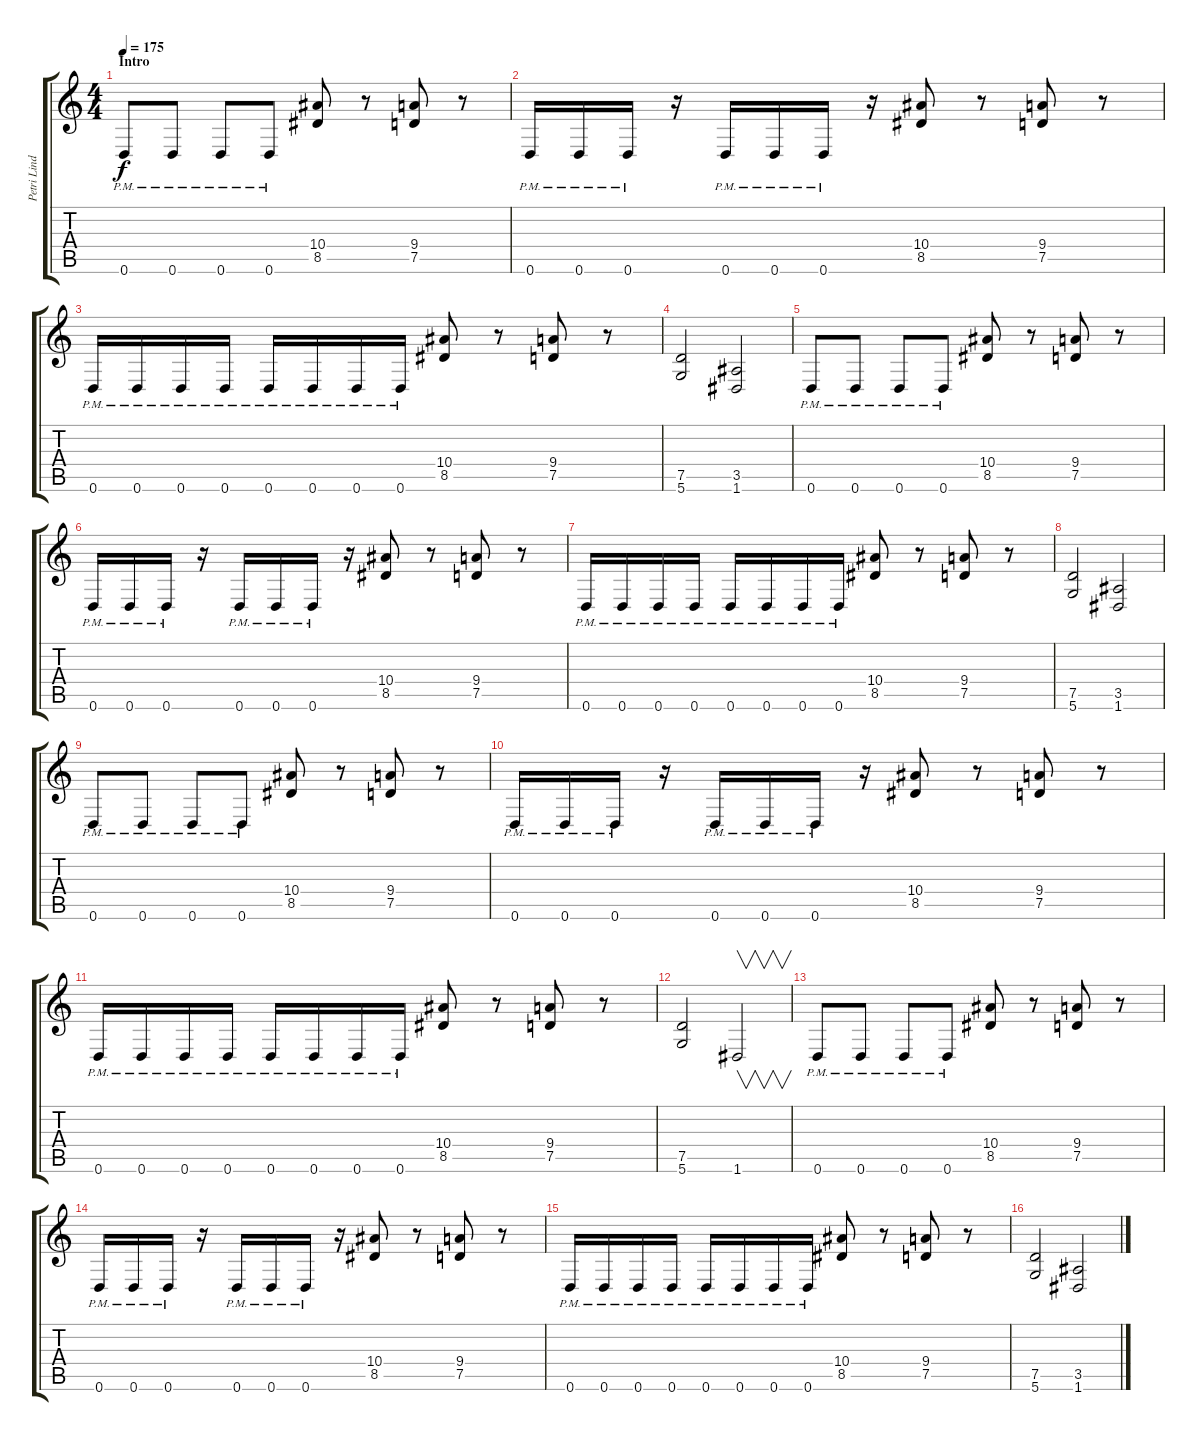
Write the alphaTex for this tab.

\track ("Petri Lindroos" "Petri Lind") {instrument distortionguitar}
\staff {score tabs}
\tuning (D4 A3 F3 C3 G2 D2) {hide}
\ts (4 4)
\section ("" "Intro")
\tempo 175
\clef g2
\ks c
0.6{pm}.8{dy f instrument distortionguitar} 0.6{pm}.8 0.6{pm}.8 0.6{pm}.8 (10.4 8.5).8 r.8 (9.4 7.5).8 r.8 |
0.6{pm}.16 0.6{pm}.16 0.6{pm}.16 r.16 0.6{pm}.16 0.6{pm}.16 0.6{pm}.16 r.16 (10.4 8.5).8 r.8 (9.4 7.5).8 r.8 |
0.6{pm}.16 0.6{pm}.16 0.6{pm}.16 0.6{pm}.16 0.6{pm}.16 0.6{pm}.16 0.6{pm}.16 0.6{pm}.16 (10.4 8.5).8 r.8 (9.4 7.5).8 r.8 |
(7.5 5.6).2 (3.5 1.6).2 |
0.6{pm}.8 0.6{pm}.8 0.6{pm}.8 0.6{pm}.8 (10.4 8.5).8 r.8 (9.4 7.5).8 r.8 |
0.6{pm}.16 0.6{pm}.16 0.6{pm}.16 r.16 0.6{pm}.16 0.6{pm}.16 0.6{pm}.16 r.16 (10.4 8.5).8 r.8 (9.4 7.5).8 r.8 |
0.6{pm}.16 0.6{pm}.16 0.6{pm}.16 0.6{pm}.16 0.6{pm}.16 0.6{pm}.16 0.6{pm}.16 0.6{pm}.16 (10.4 8.5).8 r.8 (9.4 7.5).8 r.8 |
(7.5 5.6).2 (3.5 1.6).2 |
0.6{pm}.8 0.6{pm}.8 0.6{pm}.8 0.6{pm}.8 (10.4 8.5).8 r.8 (9.4 7.5).8 r.8 |
0.6{pm}.16 0.6{pm}.16 0.6{pm}.16 r.16 0.6{pm}.16 0.6{pm}.16 0.6{pm}.16 r.16 (10.4 8.5).8 r.8 (9.4 7.5).8 r.8 |
0.6{pm}.16 0.6{pm}.16 0.6{pm}.16 0.6{pm}.16 0.6{pm}.16 0.6{pm}.16 0.6{pm}.16 0.6{pm}.16 (10.4 8.5).8 r.8 (9.4 7.5).8 r.8 |
(7.5 5.6).2 1.6.2{v instrument guitarharmonics} |
0.6{pm}.8{instrument distortionguitar} 0.6{pm}.8 0.6{pm}.8 0.6{pm}.8 (10.4 8.5).8 r.8 (9.4 7.5).8 r.8 |
0.6{pm}.16 0.6{pm}.16 0.6{pm}.16 r.16 0.6{pm}.16 0.6{pm}.16 0.6{pm}.16 r.16 (10.4 8.5).8 r.8 (9.4 7.5).8 r.8 |
0.6{pm}.16 0.6{pm}.16 0.6{pm}.16 0.6{pm}.16 0.6{pm}.16 0.6{pm}.16 0.6{pm}.16 0.6{pm}.16 (10.4 8.5).8 r.8 (9.4 7.5).8 r.8 |
(7.5 5.6).2 (3.5 1.6).2
